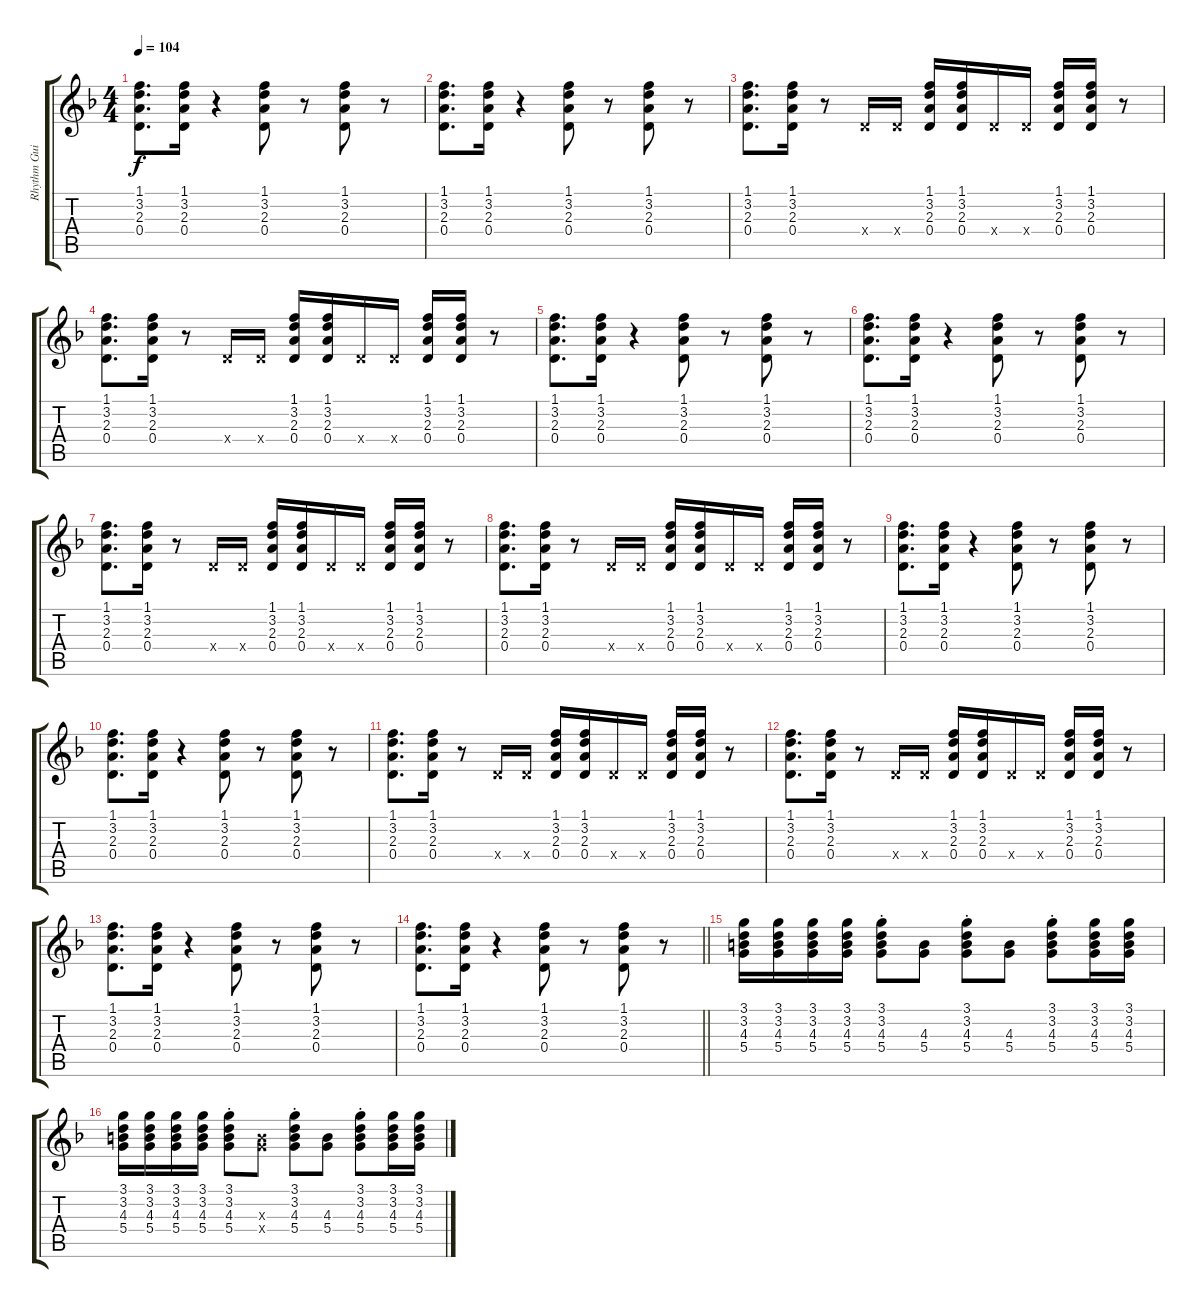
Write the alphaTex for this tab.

\track ("Rhythm Guitar 1" "Rhythm Gui") {instrument electricguitarjazz}
\staff {score tabs}
\tuning (E4 B3 G3 D3 A2 E2) {hide}
\ts (4 4)
\tempo 104
\clef g2
\ks dminor
(1.1 3.2 2.3 0.4).8{d dy f beam Down} (1.1 3.2 2.3 0.4).16{beam Down} r.4 (1.1 3.2 2.3 0.4).8{beam Down} r.8 (1.1 3.2 2.3 0.4).8{beam Down} r.8 |
(1.1 3.2 2.3 0.4).8{d beam Down} (1.1 3.2 2.3 0.4).16{beam Down} r.4 (1.1 3.2 2.3 0.4).8{beam Down} r.8 (1.1 3.2 2.3 0.4).8{beam Down} r.8 |
(1.1 3.2 2.3 0.4).8{d beam Down} (1.1 3.2 2.3 0.4).16{beam Down} r.8 0.4{x}.16 0.4{x}.16 (1.1 3.2 2.3 0.4).16 (1.1 3.2 2.3 0.4).16 0.4{x}.16 0.4{x}.16 (1.1 3.2 2.3 0.4).16 (1.1 3.2 2.3 0.4).16 r.8 |
(1.1 3.2 2.3 0.4).8{d beam Down} (1.1 3.2 2.3 0.4).16{beam Down} r.8 0.4{x}.16 0.4{x}.16 (1.1 3.2 2.3 0.4).16 (1.1 3.2 2.3 0.4).16 0.4{x}.16 0.4{x}.16 (1.1 3.2 2.3 0.4).16 (1.1 3.2 2.3 0.4).16 r.8 |
(1.1 3.2 2.3 0.4).8{d beam Down} (1.1 3.2 2.3 0.4).16{beam Down} r.4 (1.1 3.2 2.3 0.4).8{beam Down} r.8 (1.1 3.2 2.3 0.4).8{beam Down} r.8 |
(1.1 3.2 2.3 0.4).8{d beam Down} (1.1 3.2 2.3 0.4).16{beam Down} r.4 (1.1 3.2 2.3 0.4).8{beam Down} r.8 (1.1 3.2 2.3 0.4).8{beam Down} r.8 |
(1.1 3.2 2.3 0.4).8{d beam Down} (1.1 3.2 2.3 0.4).16{beam Down} r.8 0.4{x}.16 0.4{x}.16 (1.1 3.2 2.3 0.4).16 (1.1 3.2 2.3 0.4).16 0.4{x}.16 0.4{x}.16 (1.1 3.2 2.3 0.4).16 (1.1 3.2 2.3 0.4).16 r.8 |
(1.1 3.2 2.3 0.4).8{d beam Down} (1.1 3.2 2.3 0.4).16{beam Down} r.8 0.4{x}.16 0.4{x}.16 (1.1 3.2 2.3 0.4).16 (1.1 3.2 2.3 0.4).16 0.4{x}.16 0.4{x}.16 (1.1 3.2 2.3 0.4).16 (1.1 3.2 2.3 0.4).16 r.8 |
(1.1 3.2 2.3 0.4).8{d beam Down} (1.1 3.2 2.3 0.4).16{beam Down} r.4 (1.1 3.2 2.3 0.4).8{beam Down} r.8 (1.1 3.2 2.3 0.4).8{beam Down} r.8 |
(1.1 3.2 2.3 0.4).8{d beam Down} (1.1 3.2 2.3 0.4).16{beam Down} r.4 (1.1 3.2 2.3 0.4).8{beam Down} r.8 (1.1 3.2 2.3 0.4).8{beam Down} r.8 |
(1.1 3.2 2.3 0.4).8{d beam Down} (1.1 3.2 2.3 0.4).16{beam Down} r.8 0.4{x}.16 0.4{x}.16 (1.1 3.2 2.3 0.4).16 (1.1 3.2 2.3 0.4).16 0.4{x}.16 0.4{x}.16 (1.1 3.2 2.3 0.4).16 (1.1 3.2 2.3 0.4).16 r.8 |
(1.1 3.2 2.3 0.4).8{d beam Down} (1.1 3.2 2.3 0.4).16{beam Down} r.8 0.4{x}.16 0.4{x}.16 (1.1 3.2 2.3 0.4).16 (1.1 3.2 2.3 0.4).16 0.4{x}.16 0.4{x}.16 (1.1 3.2 2.3 0.4).16 (1.1 3.2 2.3 0.4).16 r.8 |
(1.1 3.2 2.3 0.4).8{d beam Down} (1.1 3.2 2.3 0.4).16{beam Down} r.4 (1.1 3.2 2.3 0.4).8{beam Down} r.8 (1.1 3.2 2.3 0.4).8{beam Down} r.8 |
\barLineRight lightlight
(1.1 3.2 2.3 0.4).8{d beam Down} (1.1 3.2 2.3 0.4).16{beam Down} r.4 (1.1 3.2 2.3 0.4).8{beam Down} r.8 (1.1 3.2 2.3 0.4).8{beam Down} r.8 |
(3.1 3.2 4.3 5.4).16 (3.1 3.2 4.3 5.4).16 (3.1 3.2 4.3 5.4).16 (3.1 3.2 4.3 5.4).16 (3.1 3.2 4.3 5.4{st}).8 (4.3 5.4).8 (3.1 3.2 4.3 5.4{st}).8 (4.3 5.4).8 (3.1 3.2 4.3 5.4{st}).8 (3.1 3.2 4.3 5.4).16 (3.1 3.2 4.3 5.4).16 |
(3.1 3.2 4.3 5.4).16 (3.1 3.2 4.3 5.4).16 (3.1 3.2 4.3 5.4).16 (3.1 3.2 4.3 5.4).16 (3.1 3.2 4.3 5.4{st}).8 (4.3{x} 5.4{x}).8 (3.1 3.2 4.3 5.4{st}).8 (4.3 5.4).8 (3.1 3.2 4.3 5.4{st}).8 (3.1 3.2 4.3 5.4).16 (3.1 3.2 4.3 5.4).16
